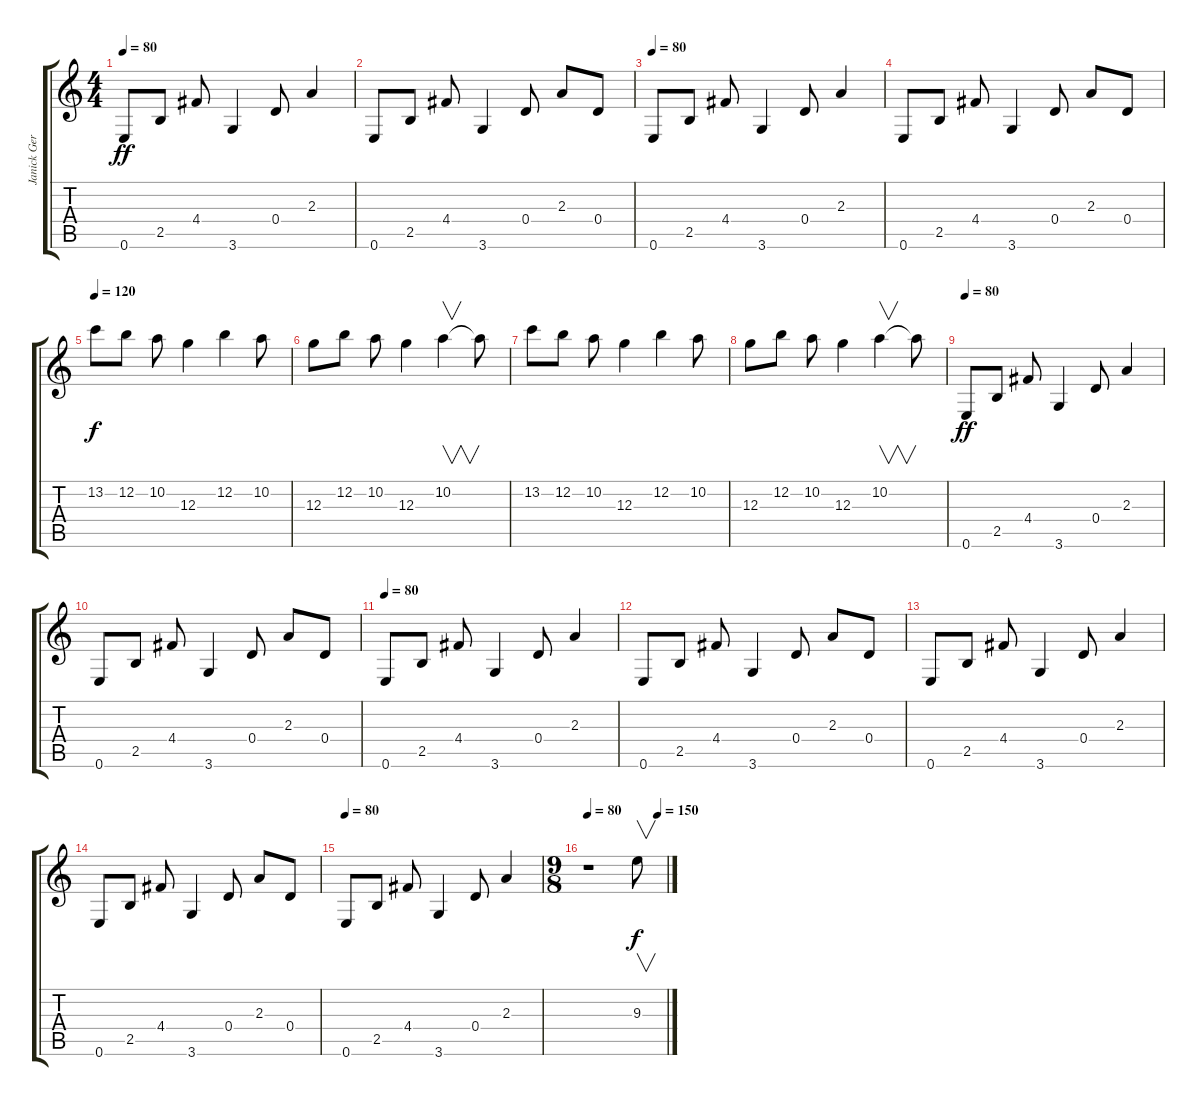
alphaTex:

\track ("Janick Gers" "Janick Ger") {instrument overdrivenguitar}
\staff {score tabs}
\tuning (E4 B3 G3 D3 A2 E2) {hide}
\ts (4 4)
\tempo 80
\clef g2
\ks c
0.6.8{dy ff instrument electricguitarclean} 2.5.8 4.4.8 3.6.4 0.4.8 2.3.4 |
0.6.8 2.5.8 4.4.8 3.6.4 0.4.8 2.3.8 0.4.8 |
\tempo 80
0.6.8{instrument electricguitarclean} 2.5.8 4.4.8 3.6.4 0.4.8 2.3.4 |
0.6.8 2.5.8 4.4.8 3.6.4 0.4.8 2.3.8 0.4.8 |
\tempo 120
13.2.8{dy f instrument overdrivenguitar} 12.2.8 10.2.8 12.3.4 12.2.4 10.2.8 |
12.3.8 12.2.8 10.2.8 12.3.4 10.2.4{v} 10.2{t}.8 |
13.2.8{instrument overdrivenguitar} 12.2.8 10.2.8 12.3.4 12.2.4 10.2.8 |
12.3.8 12.2.8 10.2.8 12.3.4 10.2.4{v} 10.2{t}.8 |
\tempo 112
\tempo 80
0.6.8{dy ff instrument electricguitarclean} 2.5.8 4.4.8 3.6.4 0.4.8 2.3.4 |
0.6.8 2.5.8 4.4.8 3.6.4 0.4.8 2.3.8 0.4.8 |
\tempo 80
0.6.8{instrument electricguitarclean} 2.5.8 4.4.8 3.6.4 0.4.8 2.3.4 |
0.6.8 2.5.8 4.4.8 3.6.4 0.4.8 2.3.8 0.4.8 |
0.6.8{instrument electricguitarclean} 2.5.8 4.4.8 3.6.4 0.4.8 2.3.4 |
0.6.8 2.5.8 4.4.8 3.6.4 0.4.8 2.3.8 0.4.8 |
\tempo 80
0.6.8{instrument electricguitarclean} 2.5.8 4.4.8 3.6.4 0.4.8 2.3.4 |
\ts (9 8)
\tempo 112
\tempo (185 0.8888888888888888)
\tempo (150 0.8888888888888888)
\tempo 80
r.1 9.3.8{v dy f instrument overdrivenguitar}
